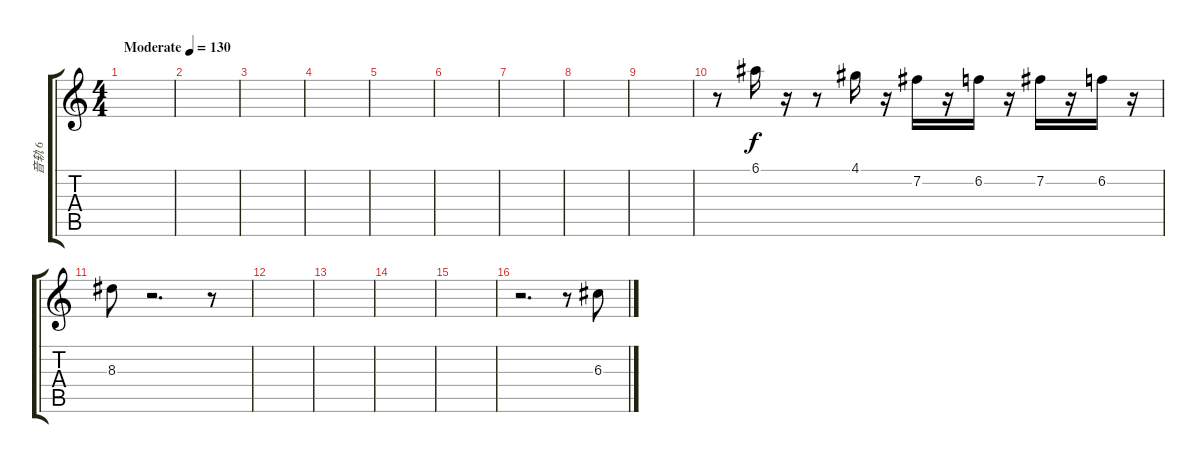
\track ("音轨 6" "音轨 6") {instrument distortionguitar}
\staff {score tabs}
\tuning (E4 B3 G3 D3 A2 E2) {hide}
\ts (4 4)
\tempo (130 "Moderate")
\clef g2
\ks c
|
|
|
|
|
|
|
|
|
r.8 6.1.16 r.16 r.8 4.1.16 r.16 7.2.16 r.16 6.2.16 r.16 7.2.16 r.16 6.2.16 r.16 |
8.3.8 r.2{d} r.8 |
|
|
|
|
r.2{d volume 13 instrument distortionguitar} r.8 6.3.8
